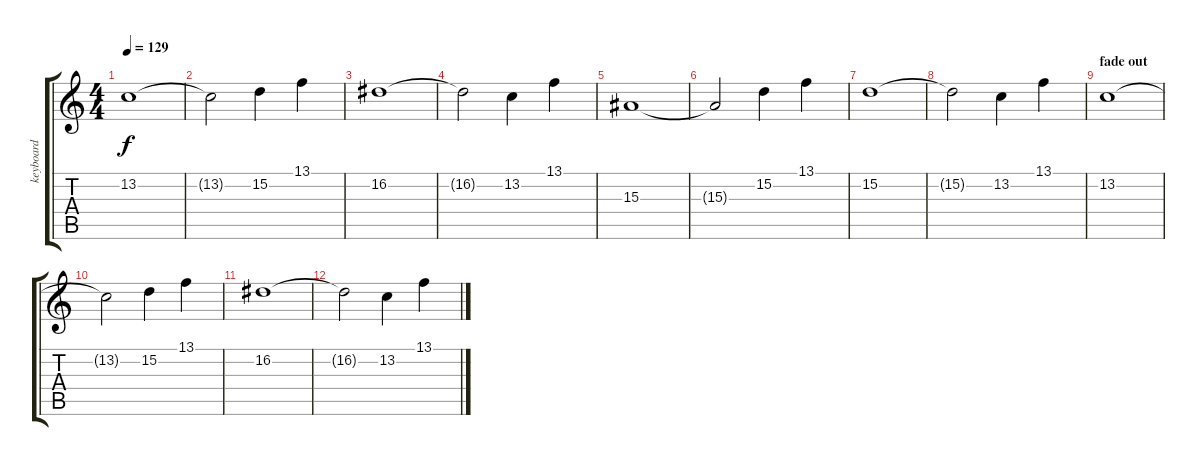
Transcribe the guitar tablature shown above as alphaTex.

\track ("keyboard " "keyboard ") {instrument acousticgrandpiano}
\staff {score tabs}
\tuning (E4 B3 G3 D3 A2 E2) {hide}
\ts (4 4)
\tempo 129
\clef g2
\ks c
13.2.1{dy f} |
13.2{t}.2 15.2.4 13.1.4 |
16.2.1 |
16.2{t}.2 13.2.4 13.1.4 |
15.3.1 |
15.3{t}.2 15.2.4 13.1.4 |
15.2.1 |
15.2{t}.2 13.2.4 13.1.4 |
\section ("" "fade out")
13.2.1 |
13.2{t}.2 15.2.4 13.1.4 |
16.2.1 |
16.2{t}.2 13.2.4 13.1.4
